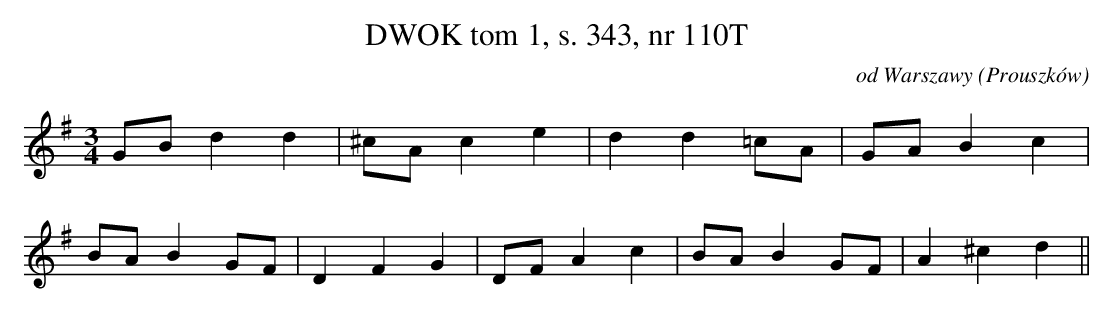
X:1
T: DWOK tom 1, s. 343, nr 110T
O: od Warszawy (Prouszków)
M: 3/4
L: 1/8
K: G
GBd2d2|^cAc2e2|d2d2=cA|GAB2c2|
BAB2GF|D2F2G2|DFA2c2|BAB2GF|A2^c2d2||
